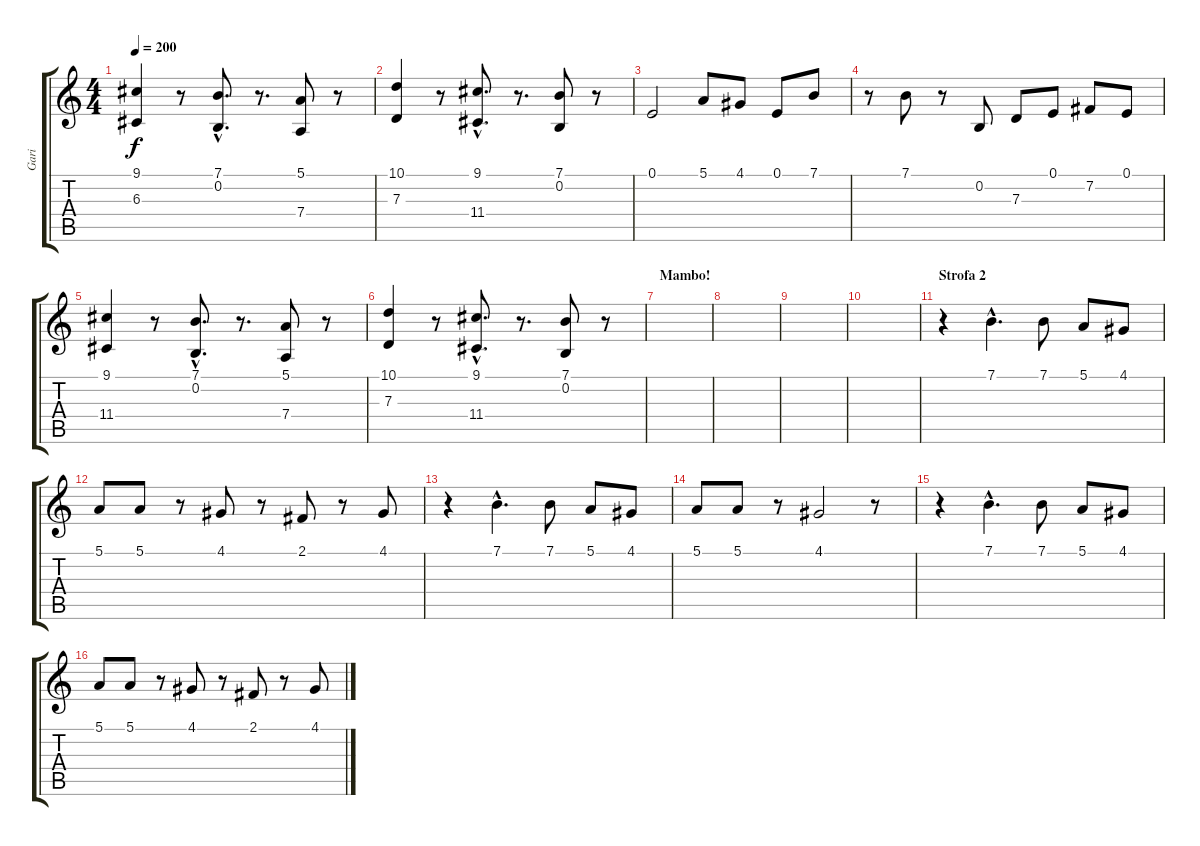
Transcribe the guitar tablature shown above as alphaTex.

\track ("Gari" "Gari") {instrument trombone}
\staff {score tabs}
\tuning (E4 B3 G3 D3 A2 E2) {hide}
\ts (4 4)
\tempo 200
\clef g2
\ks c
(9.1 6.3).4{dy f} r.8 (7.1{hac} 0.2{hac}).8{d} r.8{d} (5.1 7.4).8 r.8 |
(10.1 7.3).4 r.8 (9.1{hac} 11.4{hac}).8{d} r.8{d} (7.1 0.2).8 r.8 |
0.1.2 5.1.8 4.1.8 0.1.8 7.1.8 |
r.8 7.1.8 r.8 0.2.8 7.3.8 0.1.8 7.2.8 0.1.8 |
(9.1 11.4).4 r.8 (7.1{hac} 0.2{hac}).8{d} r.8{d} (5.1 7.4).8 r.8 |
(10.1 7.3).4 r.8 (9.1{hac} 11.4{hac}).8{d} r.8{d} (7.1 0.2).8 r.8 |
\section ("" "Mambo!")
|
|
|
|
\section ("" "Strofa 2")
r.4 7.1{hac}.4{d} 7.1.8 5.1.8 4.1.8 |
5.1.8 5.1.8 r.8 4.1.8 r.8 2.1.8 r.8 4.1.8 |
r.4 7.1{hac}.4{d} 7.1.8 5.1.8 4.1.8 |
5.1.8 5.1.8 r.8 4.1.2 r.8 |
r.4 7.1{hac}.4{d} 7.1.8 5.1.8 4.1.8 |
5.1.8 5.1.8 r.8 4.1.8 r.8 2.1.8 r.8 4.1.8
